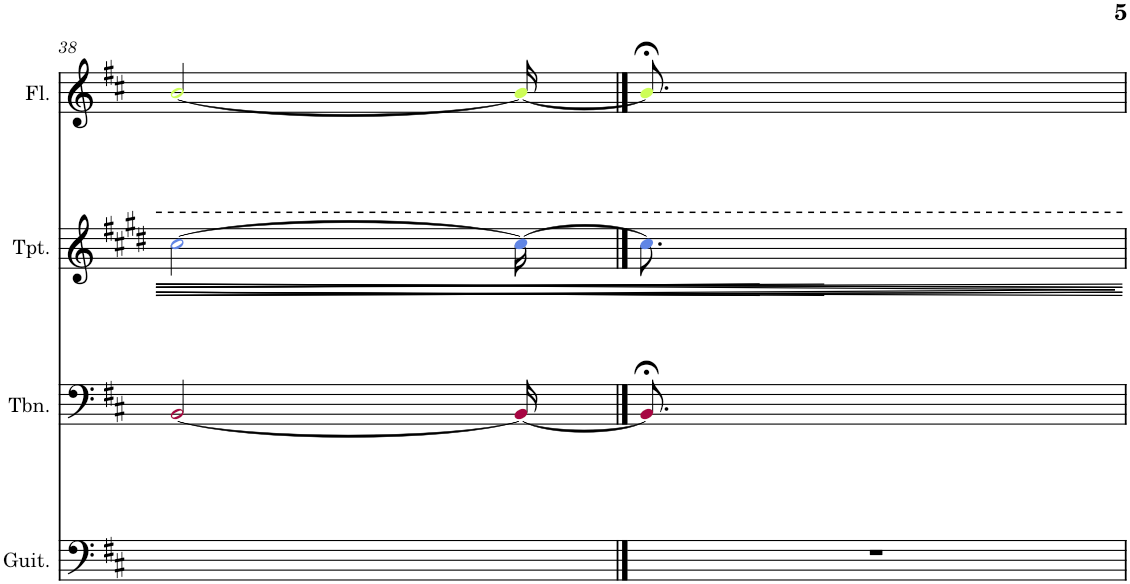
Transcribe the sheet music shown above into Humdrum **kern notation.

**kern	**kern	**kern	**kern
*part4	*part3	*part2	*part1
*staff4	*staff3	*staff2	*staff1
*I"Classical Guitar	*I"Trombone	*I"Trumpet	*I"Flute
*I'Guit.	*I'Tbn.	*I'Tpt.	*I'Fl.
!!LO:PB:g=z
*clefF4	*clefF4	*clefG2	*clefG2
*	*	*Trd1c2	*
*k[f#c#]	*k[f#c#]	*k[f#c#g#d#]	*k[f#c#]
*M9/16	*M9/16	*M9/16	*M9/16
=38	=38	=38	=38
2ryy	[2BBi/	[2cc#j\	[2bZ/
16ryy	16BBi/_	16cc#j\_	16bZ/_
==39	==39	==39	==39
16%9r	8.BB;<i/]	8.cc#j\]	8.b;<Z/]
.	4.ryy	4.ryy	4.ryy
=	=	=	=
*-	*-	*-	*-
